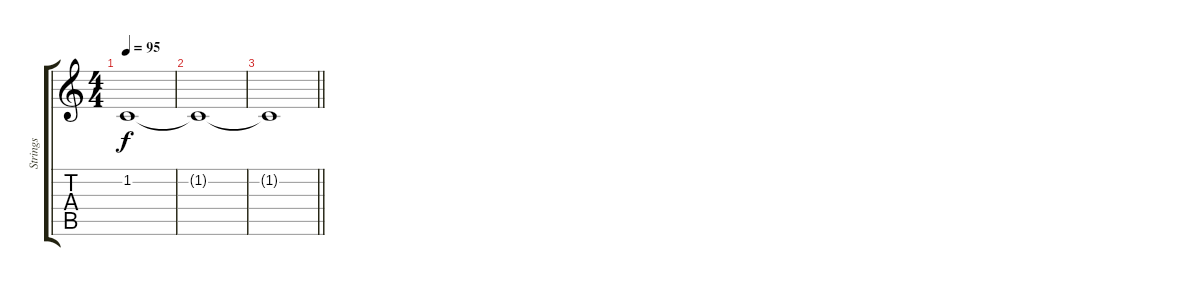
\track ("Strings " "Strings ") {instrument synthstrings1}
\staff {score tabs}
\tuning (E4 B3 G3 D3 A2 E2) {hide}
\ts (4 4)
\tempo 95
\clef g2
\ks c
1.2.1{dy f} |
1.2{t}.1 |
\barLineRight lightlight
1.2{t}.1
